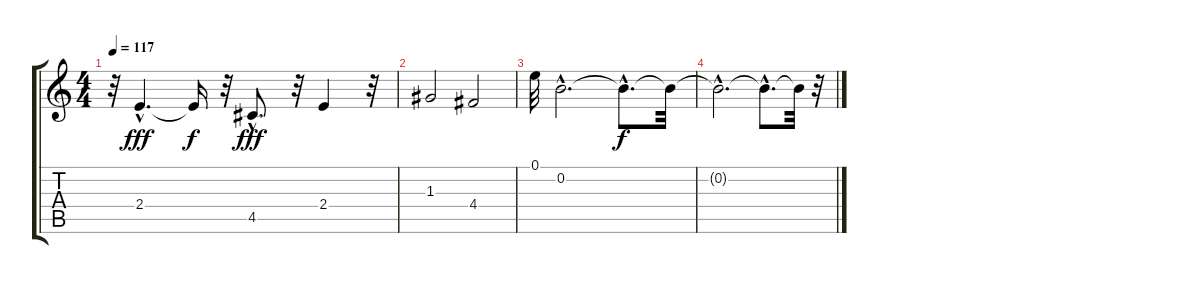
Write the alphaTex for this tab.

\track "" {instrument acousticguitarsteel}
\staff {score tabs}
\tuning (E4 B3 G3 D3 A2 E2) {hide}
\ts (4 4)
\tempo 117
\clef g2
\ks c
r.32{dy fff} 2.4{hac}.4{d} 2.4{t}.16{dy f} r.32 4.5{hac}.8{d dy fff} r.32 2.4.4 r.32 |
1.3.2 4.4.2 |
0.1.32 0.2{hac}.2{d} 0.2{hac t}.8{d dy f} 0.2{t}.32 |
0.2{hac t}.2{d} 0.2{hac t}.8{d} 0.2{t}.32 r.32
